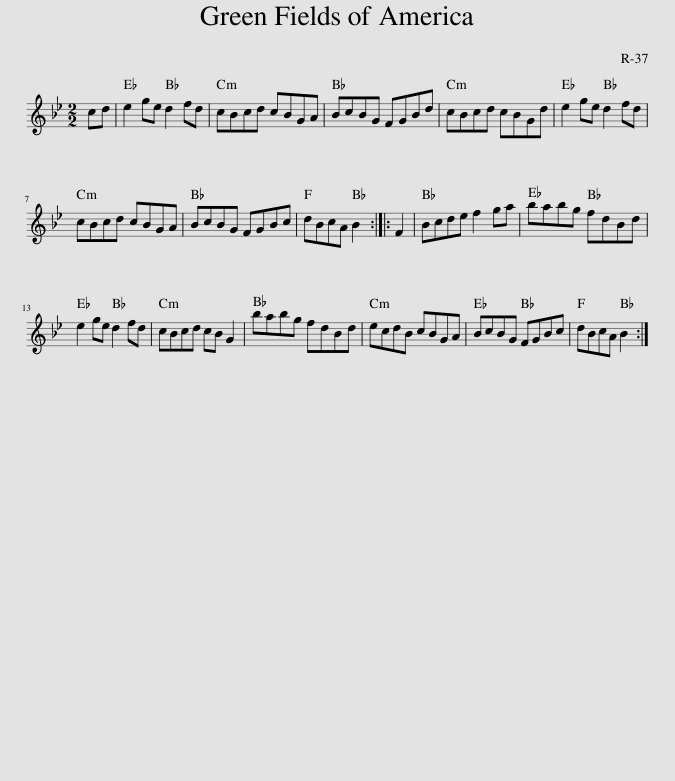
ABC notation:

X:1
L:1/8
M:2/2
I:linebreak $
K:Bb
V:1 treble
V:1
 cd | e2 ge d2 fd | cBcd cBGA | BcBG FGBd | cBcd cBGd | %5
 e2 ge d2 fd |$ cBcd cBGA | BcBG FGBc | dBcA B2 :: F2 | %10
 Bcde f2 ga | babg fdBd |$ e2 ge d2 fd | cBcd cB G2 | babg fdBd | %15
 ecdB cBGA | BcBG FGBc | dBcA B2 :| %18
